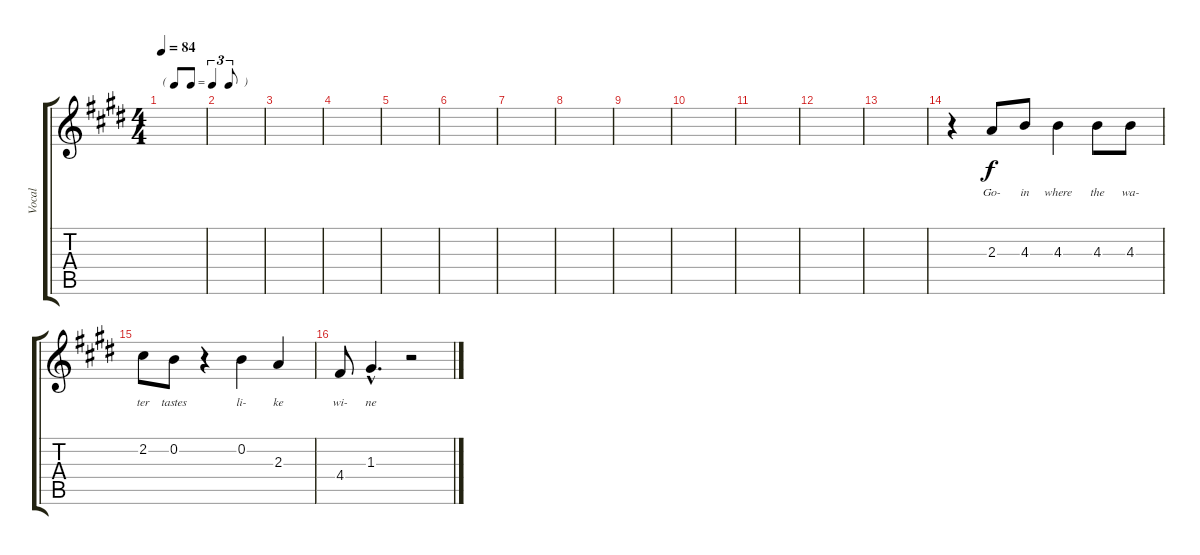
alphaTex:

\track ("Vocal" "Vocal") {instrument electricguitarjazz}
\staff {score tabs}
\tuning (E4 B3 G3 D3 A2 E2) {hide}
\ts (4 4)
\tf triplet8th
\tempo 84
\clef g2
\ks e
|
|
|
|
|
|
|
|
|
|
|
|
|
r.4 2.3.8{lyrics (0 "") lyrics (1 "Go-") lyrics (2 "") lyrics (3 "") lyrics (4 "")} 4.3.8{lyrics (0 "") lyrics (1 "in") lyrics (2 "") lyrics (3 "") lyrics (4 "")} 4.3.4{lyrics (0 "") lyrics (1 "where") lyrics (2 "") lyrics (3 "") lyrics (4 "")} 4.3.8{lyrics (0 "") lyrics (1 "the") lyrics (2 "") lyrics (3 "") lyrics (4 "")} 4.3.8{lyrics (0 "") lyrics (1 "wa-") lyrics (2 "") lyrics (3 "") lyrics (4 "")} |
2.2.8{lyrics (0 "") lyrics (1 "ter") lyrics (2 "") lyrics (3 "") lyrics (4 "")} 0.2.8{lyrics (0 "") lyrics (1 "tastes") lyrics (2 "") lyrics (3 "") lyrics (4 "")} r.4 0.2.4{lyrics (0 "") lyrics (1 "li-") lyrics (2 "") lyrics (3 "") lyrics (4 "")} 2.3.4{lyrics (0 "") lyrics (1 "ke") lyrics (2 "") lyrics (3 "") lyrics (4 "")} |
4.4.8{lyrics (0 "") lyrics (1 "wi-") lyrics (2 "") lyrics (3 "") lyrics (4 "")} 1.3{hac}.4{d lyrics (0 "") lyrics (1 "ne") lyrics (2 "") lyrics (3 "") lyrics (4 "")} r.2
